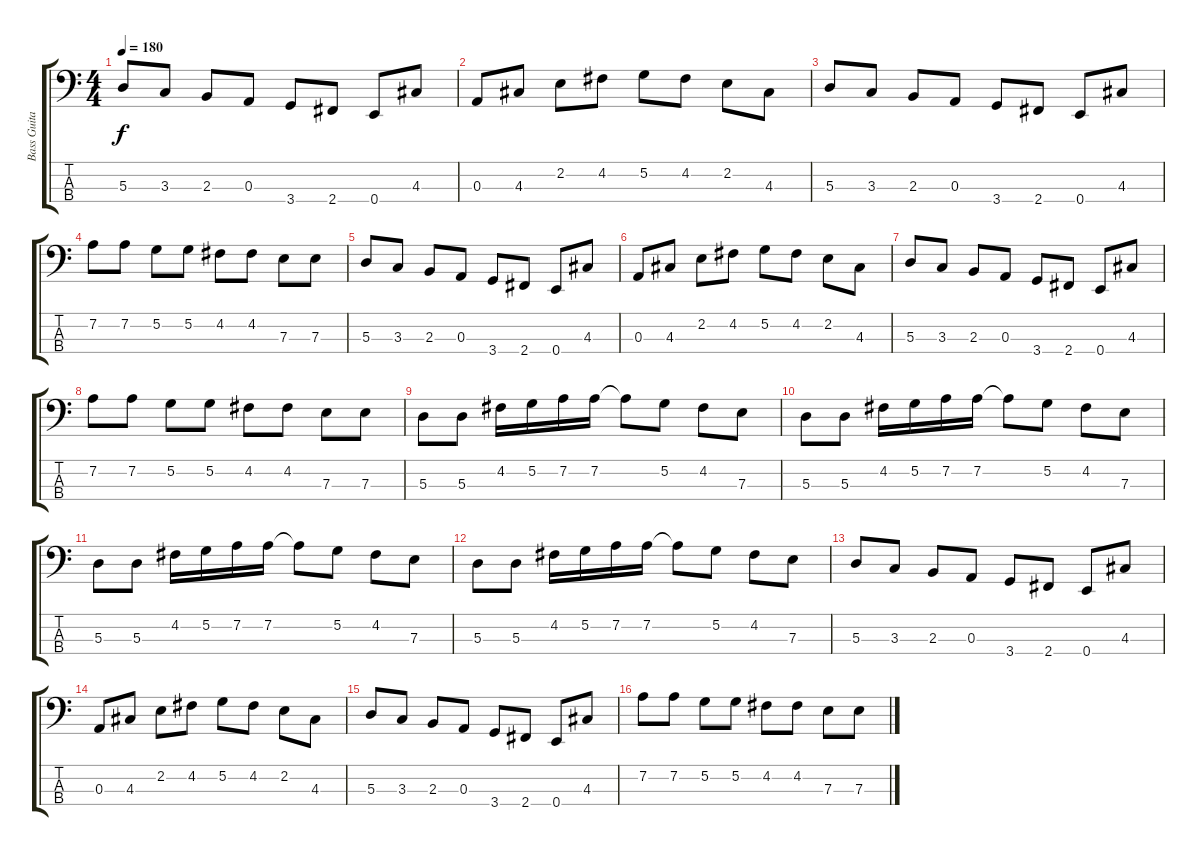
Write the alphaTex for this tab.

\track ("Bass Guitar" "Bass Guita") {instrument electricbassfinger}
\staff {score tabs}
\tuning (G2 D2 A1 E1) {hide}
\ts (4 4)
\tempo 180
\clef f4
\ks c
5.3.8{dy f} 3.3.8 2.3.8 0.3.8 3.4.8 2.4.8 0.4.8 4.3.8 |
0.3.8 4.3.8 2.2.8 4.2.8 5.2.8 4.2.8 2.2.8 4.3.8 |
5.3.8 3.3.8 2.3.8 0.3.8 3.4.8 2.4.8 0.4.8 4.3.8 |
7.2.8 7.2.8 5.2.8 5.2.8 4.2.8 4.2.8 7.3.8 7.3.8 |
5.3.8 3.3.8 2.3.8 0.3.8 3.4.8 2.4.8 0.4.8 4.3.8 |
0.3.8 4.3.8 2.2.8 4.2.8 5.2.8 4.2.8 2.2.8 4.3.8 |
5.3.8 3.3.8 2.3.8 0.3.8 3.4.8 2.4.8 0.4.8 4.3.8 |
7.2.8 7.2.8 5.2.8 5.2.8 4.2.8 4.2.8 7.3.8 7.3.8 |
5.3.8 5.3.8 4.2.16 5.2.16 7.2.16 7.2.16 7.2{t}.8 5.2.8 4.2.8 7.3.8 |
5.3.8 5.3.8 4.2.16 5.2.16 7.2.16 7.2.16 7.2{t}.8 5.2.8 4.2.8 7.3.8 |
5.3.8 5.3.8 4.2.16 5.2.16 7.2.16 7.2.16 7.2{t}.8 5.2.8 4.2.8 7.3.8 |
5.3.8 5.3.8 4.2.16 5.2.16 7.2.16 7.2.16 7.2{t}.8 5.2.8 4.2.8 7.3.8 |
5.3.8 3.3.8 2.3.8 0.3.8 3.4.8 2.4.8 0.4.8 4.3.8 |
0.3.8 4.3.8 2.2.8 4.2.8 5.2.8 4.2.8 2.2.8 4.3.8 |
5.3.8 3.3.8 2.3.8 0.3.8 3.4.8 2.4.8 0.4.8 4.3.8 |
7.2.8 7.2.8 5.2.8 5.2.8 4.2.8 4.2.8 7.3.8 7.3.8
